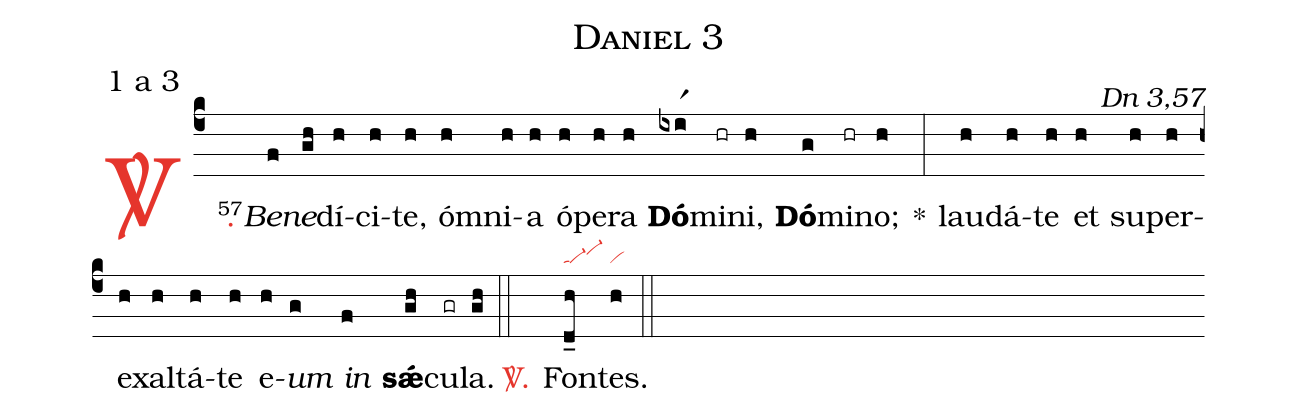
name: Daniel 3;
mode: 1;
mode-differentia: a 3;
commentary: Dn 3,57;
nabc-lines: 1;
%%
(c4)

<c><sp>V/</sp>.</c>() <v>\VSup{57}</v><i>Be</i>(f)<i>ne</i>(gh)dí(h)ci(h)te,(h) óm(h)ni(h)a(h) ó(h)pe(h)ra(h) <b>Dó</b>(ixir1)mi(hr)ni,(h) <b>Dó</b>(g)mi(hr)no;(h) *(:) lau(h)dá(h)te(h) et(h) su(h)per(h)ex(h)al(h)tá(h)te(h) e(h)<i>um</i>(g) <i>in</i>(f) <b>sǽ</b>(gh)cu(gr)la.(gh)

(::)

<nlba><c><sp>V/</sp>.</c>() Fon</nlba>(d_h|tavi-vi-hi)tes.(h|vi)

(::)
